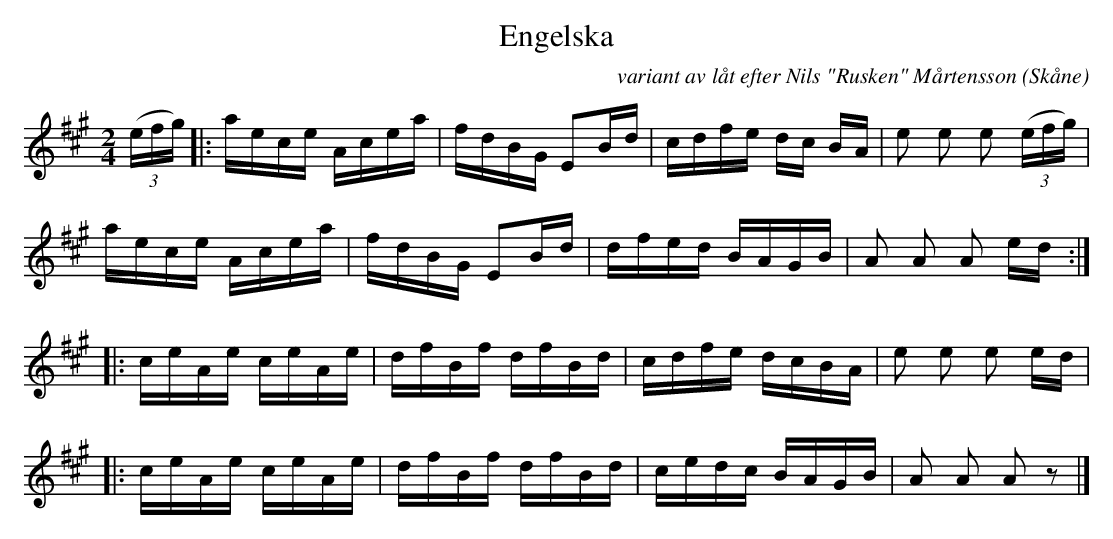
X:1
T:Engelska
C:variant av låt efter Nils "Rusken" Mårtensson
O:Skåne
M:2/4
L:1/16
K:A
(3(efg) |: aece Acea | fdBG E2Bd | cdfe dc BA | e2 e2 e2  (3(efg) |
           aece Acea | fdBG E2Bd | dfed BAGB | A2 A2 A2 ed :|
|: ceAe ceAe | dfBf dfBd | cdfe dcBA | e2 e2 e2 ed |
|: ceAe ceAe | dfBf dfBd | cedc BAGB | A2 A2 A2 z2 |]
